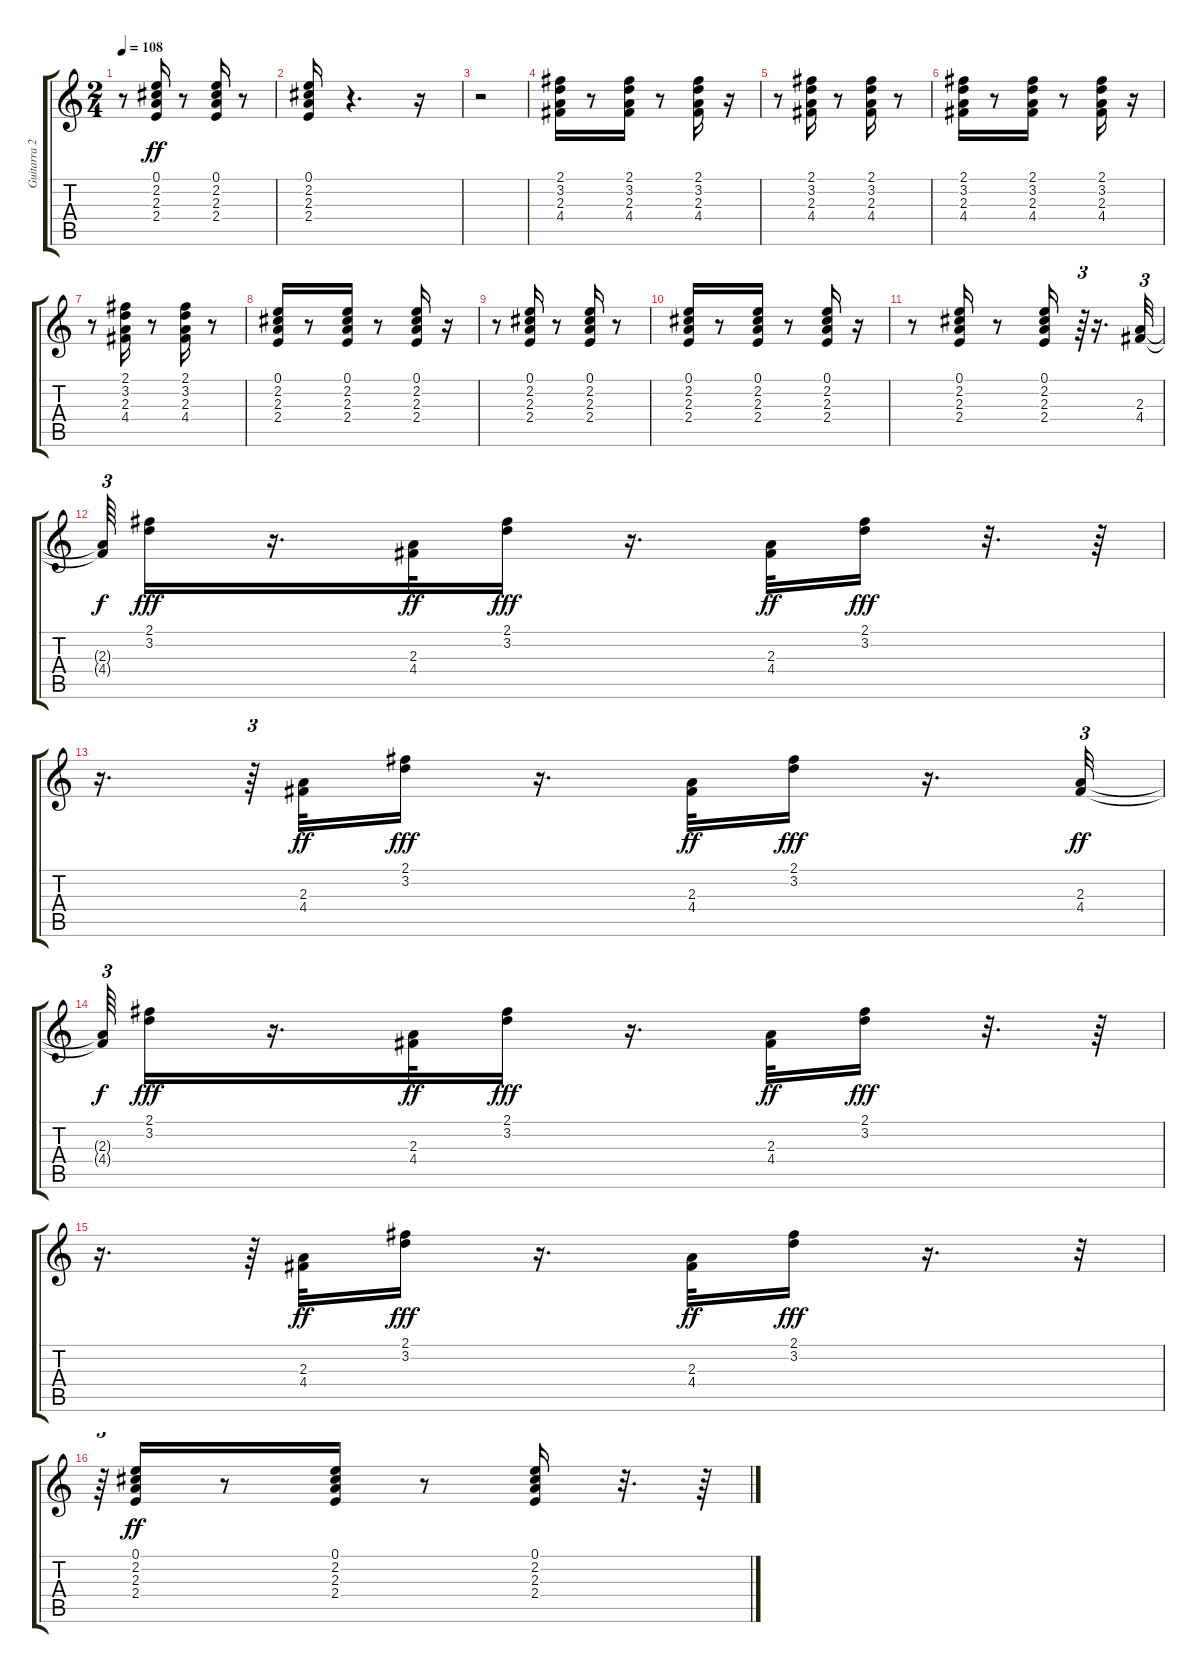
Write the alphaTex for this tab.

\track ("Guitarra 2" "Guitarra 2") {instrument acousticguitarnylon}
\staff {score tabs}
\tuning (E4 B3 G3 D3 A2 E2) {hide}
\ts (2 4)
\tempo 108
\clef g2
\ks c
r.8{dy ff} (0.1 2.2 2.3 2.4).16 r.8 (0.1 2.2 2.3 2.4).16 r.8 |
(0.1 2.2 2.3 2.4).16 r.4{d} r.16 |
r.2 |
(2.1 3.2 2.3 4.4).16 r.8 (2.1 3.2 2.3 4.4).16 r.8 (2.1 3.2 2.3 4.4).16 r.16 |
r.8 (2.1 3.2 2.3 4.4).16 r.8 (2.1 3.2 2.3 4.4).16 r.8 |
(2.1 3.2 2.3 4.4).16 r.8 (2.1 3.2 2.3 4.4).16 r.8 (2.1 3.2 2.3 4.4).16 r.16 |
r.8 (2.1 3.2 2.3 4.4).16 r.8 (2.1 3.2 2.3 4.4).16 r.8 |
(0.1 2.2 2.3 2.4).16 r.8 (0.1 2.2 2.3 2.4).16 r.8 (0.1 2.2 2.3 2.4).16 r.16 |
r.8 (0.1 2.2 2.3 2.4).16 r.8 (0.1 2.2 2.3 2.4).16 r.8 |
(0.1 2.2 2.3 2.4).16 r.8 (0.1 2.2 2.3 2.4).16 r.8 (0.1 2.2 2.3 2.4).16 r.16 |
r.8 (0.1 2.2 2.3 2.4).16 r.8 (0.1 2.2 2.3 2.4).16 r.64{tu (3 2)} r.16{d} (2.3 4.4).32{tu (3 2)} |
(2.3{t} 4.4{t}).64{tu (3 2) dy f} (2.1 3.2).16{dy fff} r.16{d} (2.3 4.4).32{dy ff} (2.1 3.2).16{dy fff} r.16{d} (2.3 4.4).32{dy ff} (2.1 3.2).16{dy fff} r.32{d} r.64 |
r.16{d} r.64{tu (3 2)} (2.3 4.4).32{dy ff} (2.1 3.2).16{dy fff} r.16{d} (2.3 4.4).32{dy ff} (2.1 3.2).16{dy fff} r.16{d} (2.3 4.4).32{tu (3 2) dy ff} |
(2.3{t} 4.4{t}).64{tu (3 2) dy f} (2.1 3.2).16{dy fff} r.16{d} (2.3 4.4).32{dy ff} (2.1 3.2).16{dy fff} r.16{d} (2.3 4.4).32{dy ff} (2.1 3.2).16{dy fff} r.32{d} r.64 |
r.16{d} r.64{tu (3 2)} (2.3 4.4).32{dy ff} (2.1 3.2).16{dy fff} r.16{d} (2.3 4.4).32{dy ff} (2.1 3.2).16{dy fff} r.16{d} r.32{tu (3 2)} |
r.64{tu (3 2)} (0.1 2.2 2.3 2.4).16{dy ff} r.8 (0.1 2.2 2.3 2.4).16 r.8 (0.1 2.2 2.3 2.4).16 r.32{d} r.64
